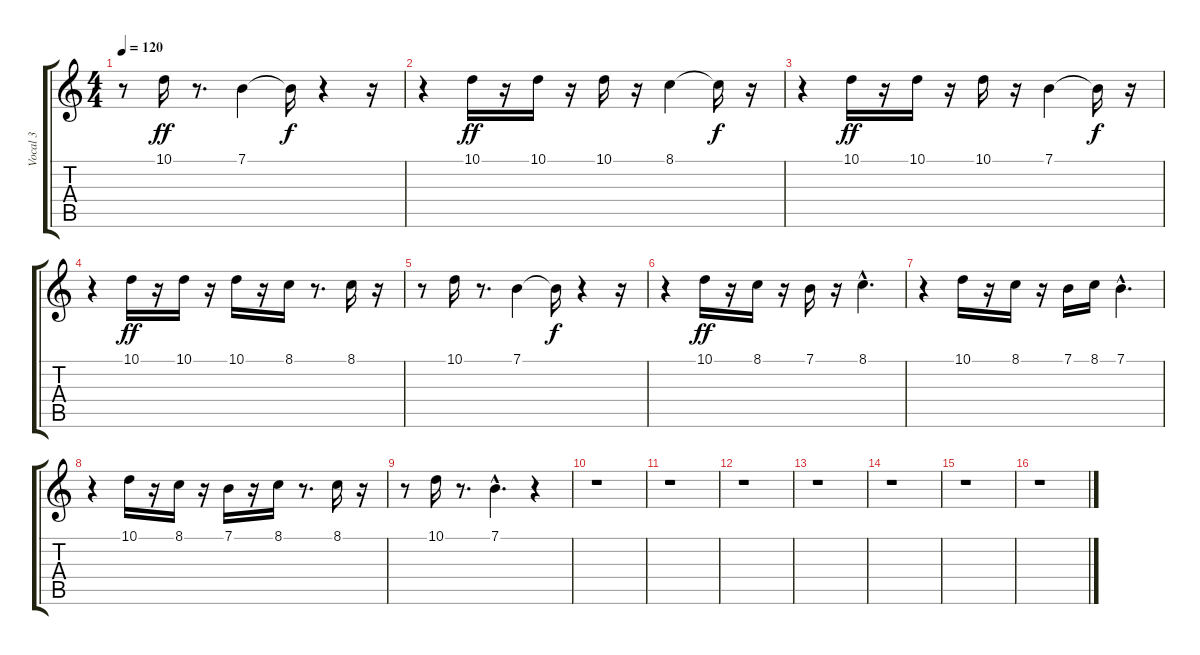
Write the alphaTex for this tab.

\track ("Vocal 3" "Vocal 3") {instrument electricpiano2}
\staff {score tabs}
\tuning (E4 B3 G3 D3 A2 E2) {hide}
\ts (4 4)
\tempo 120
\clef g2
\ks c
r.8{dy ff} 10.1.16 r.8{d} 7.1.4 7.1{t}.16{dy f} r.4 r.16 |
r.4 10.1.16{dy ff} r.16 10.1.16 r.16 10.1.16 r.16 8.1.4 8.1{t}.16{dy f} r.16 |
r.4 10.1.16{dy ff} r.16 10.1.16 r.16 10.1.16 r.16 7.1.4 7.1{t}.16{dy f} r.16 |
r.4 10.1.16{dy ff} r.16 10.1.16 r.16 10.1.16 r.16 8.1.16 r.8{d} 8.1.16 r.16 |
r.8 10.1.16 r.8{d} 7.1.4 7.1{t}.16{dy f} r.4 r.16 |
r.4 10.1.16{dy ff} r.16 8.1.16 r.16 7.1.16 r.16 8.1{hac}.4{d} |
r.4 10.1.16 r.16 8.1.16 r.16 7.1.16 8.1.16 7.1{hac}.4{d} |
r.4 10.1.16 r.16 8.1.16 r.16 7.1.16 r.16 8.1.16 r.8{d} 8.1.16 r.16 |
r.8 10.1.16 r.8{d} 7.1{hac}.4{d} r.4 |
r.1 |
r.1 |
r.1 |
r.1 |
r.1 |
r.1 |
r.1
